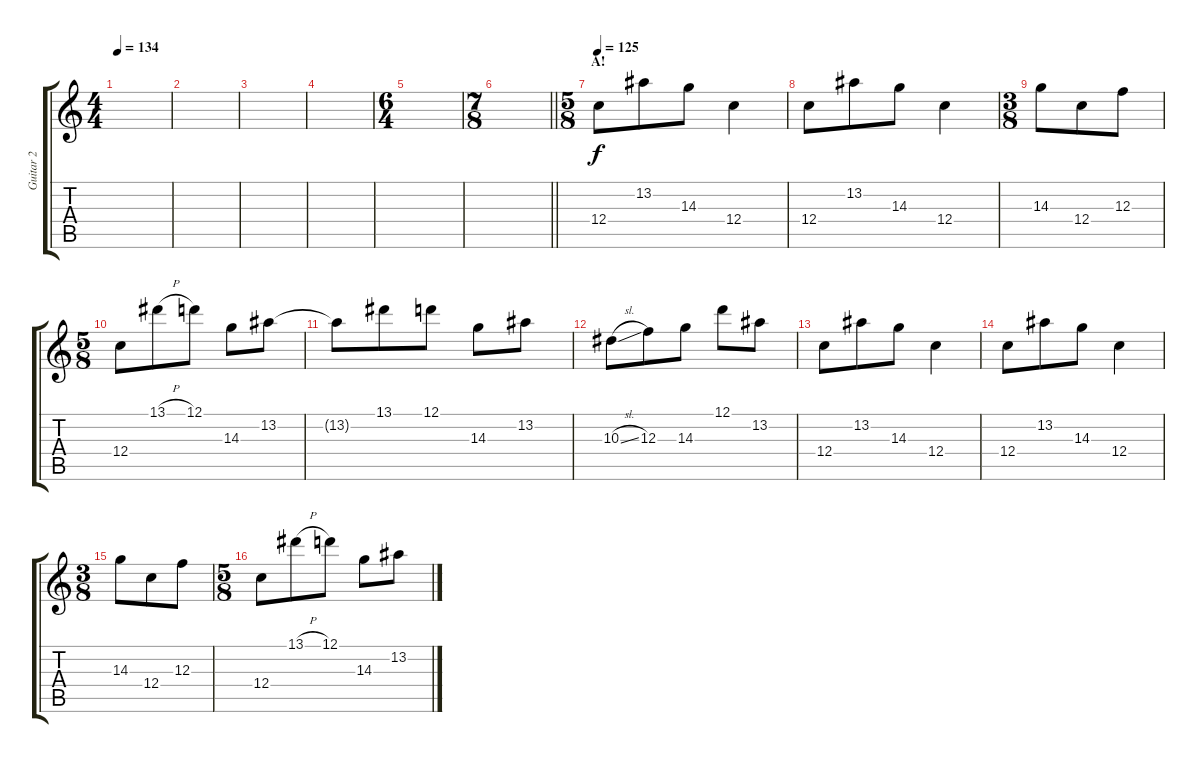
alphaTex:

\track ("Guitar 2" "Guitar 2") {instrument overdrivenguitar}
\staff {score tabs}
\tuning (D4 A3 F3 C3 G2 C2) {hide}
\ts (4 4)
\tempo 134
\clef g2
\ks c
|
|
|
|
\ts (6 4)
|
\ts (7 8)
\barLineRight lightlight
|
\ts (5 8)
\section ("" "A!")
\tempo 125
12.4.8 13.2.8 14.3.8 12.4.4 |
12.4.8 13.2.8 14.3.8 12.4.4 |
\ts (3 8)
14.3.8 12.4.8 12.3.8 |
\ts (5 8)
12.4.8 13.1{h}.8 12.1.8 14.3.8 13.2.8 |
13.2{t}.8 13.1.8 12.1.8 14.3.8 13.2.8 |
10.3{sl}.8 12.3.8 14.3.8 12.1.8 13.2.8 |
12.4.8 13.2.8 14.3.8 12.4.4 |
12.4.8 13.2.8 14.3.8 12.4.4 |
\ts (3 8)
14.3.8 12.4.8 12.3.8 |
\ts (5 8)
12.4.8 13.1{h}.8 12.1.8 14.3.8 13.2.8
